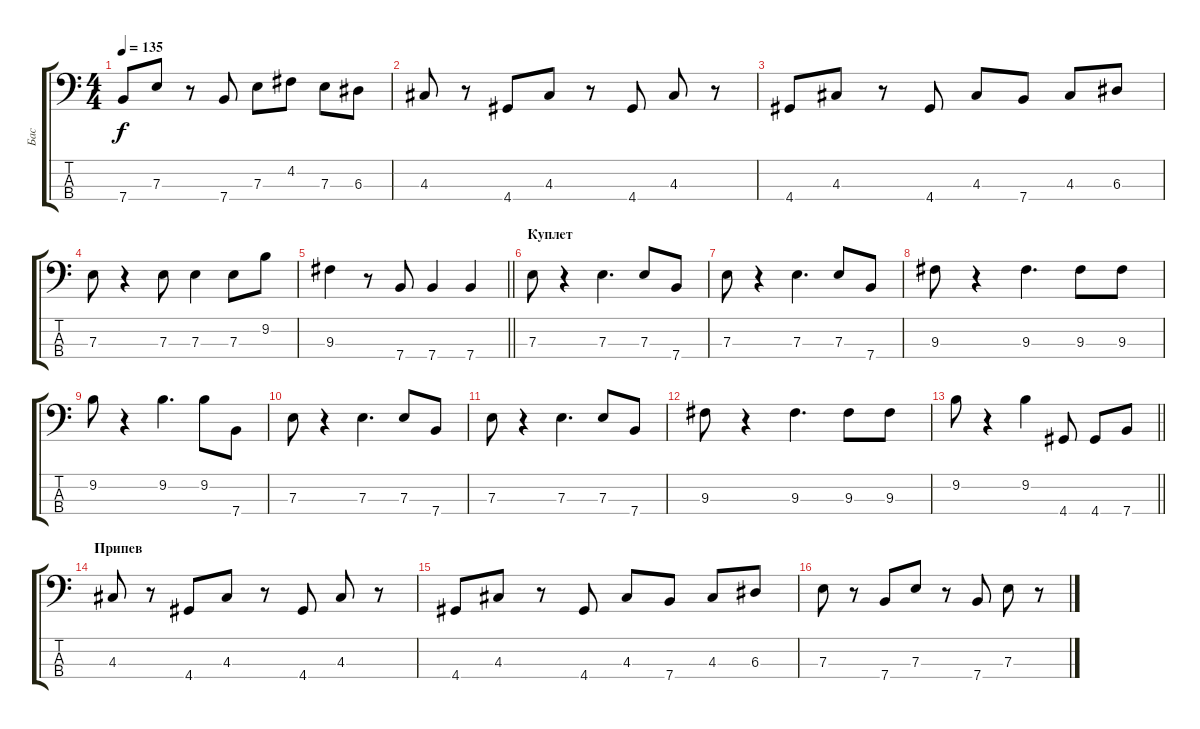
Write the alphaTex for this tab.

\track ("Бас" "Бас") {instrument electricbassfinger}
\staff {score tabs}
\tuning (G2 D2 A1 E1) {hide}
\ts (4 4)
\tempo 135
\clef f4
\ks c
7.4.8{dy f} 7.3.8 r.8 7.4.8 7.3.8 4.2.8 7.3.8 6.3.8 |
4.3.8 r.8 4.4.8 4.3.8 r.8 4.4.8 4.3.8 r.8 |
4.4.8 4.3.8 r.8 4.4.8 4.3.8 7.4.8 4.3.8 6.3.8 |
7.3.8 r.4 7.3.8 7.3.4 7.3.8 9.2.8 |
\barLineRight lightlight
9.3.4 r.8 7.4.8 7.4.4 7.4.4 |
\section ("" "Куплет")
7.3.8 r.4 7.3.4{d} 7.3.8 7.4.8 |
7.3.8 r.4 7.3.4{d} 7.3.8 7.4.8 |
9.3.8 r.4 9.3.4{d} 9.3.8 9.3.8 |
9.2.8 r.4 9.2.4{d} 9.2.8 7.4.8 |
7.3.8 r.4 7.3.4{d} 7.3.8 7.4.8 |
7.3.8 r.4 7.3.4{d} 7.3.8 7.4.8 |
9.3.8 r.4 9.3.4{d} 9.3.8 9.3.8 |
\barLineRight lightlight
9.2.8 r.4 9.2.4 4.4.8 4.4.8 7.4.8 |
\section ("" "Припев")
4.3.8 r.8 4.4.8 4.3.8 r.8 4.4.8 4.3.8 r.8 |
4.4.8 4.3.8 r.8 4.4.8 4.3.8 7.4.8 4.3.8 6.3.8 |
7.3.8 r.8 7.4.8 7.3.8 r.8 7.4.8 7.3.8 r.8
